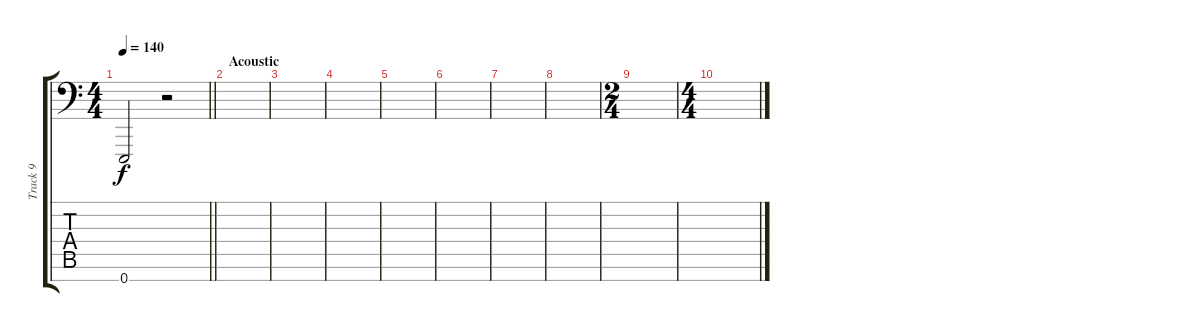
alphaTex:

\track ("Track 9" "Track 9") {instrument electricbassfinger}
\staff {score tabs}
\tuning (B2 G2 D2 A1 E1 A0 E0) {hide}
\ts (4 4)
\tempo 140
\clef f4
\barLineRight lightlight
\ks c
0.7{t}.2{dy f} r.2 |
\section ("" "Acoustic")
|
|
|
|
|
|
|
\ts (2 4)
|
\ts (4 4)
